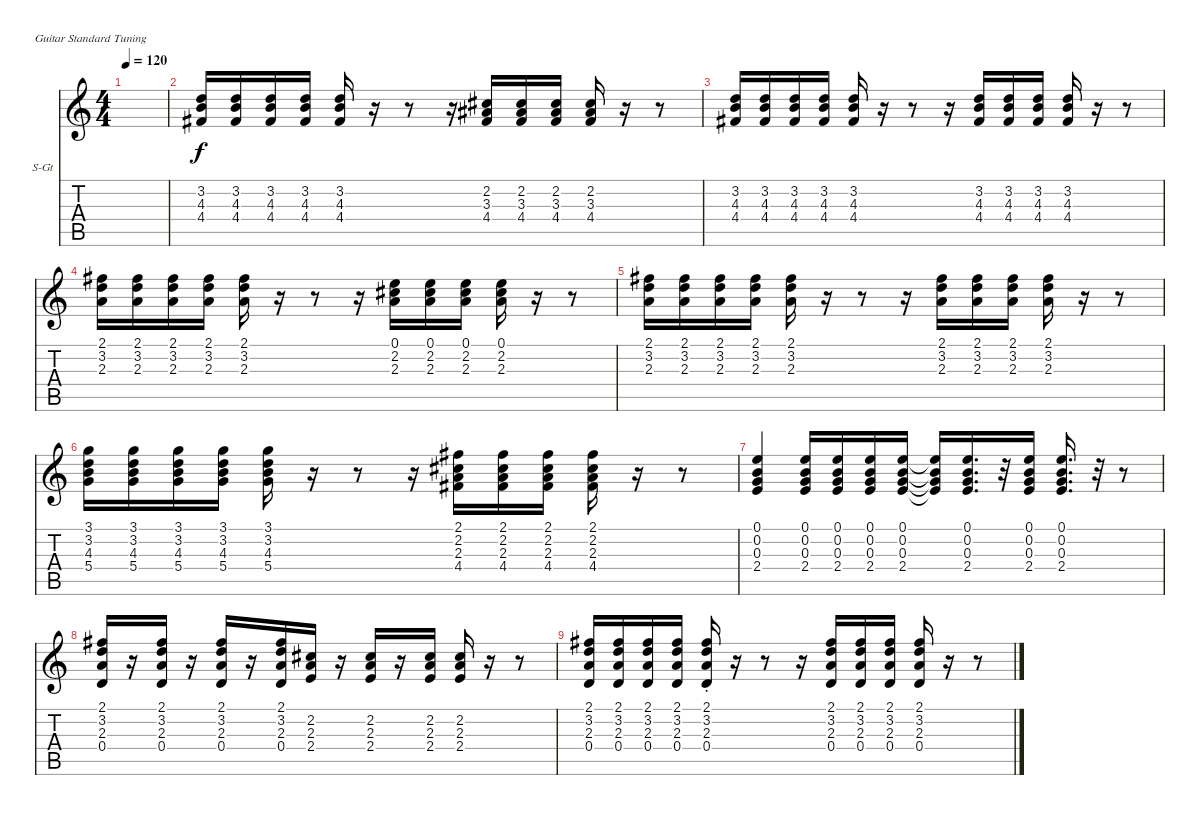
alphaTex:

\defaultSystemsLayout 4
\bracketExtendMode nobrackets
\firstSystemTrackNameOrientation horizontal
\otherSystemsTrackNameOrientation horizontal
\track ("Steel Guitar" "S-Gt") {instrument acousticguitarsteel}
\staff {score tabs}
\tuning (E4 B3 G3 D3 A2 E2)
\ts (4 4)
\tempo 120
\clef g2
\ks c
|
(4.4 4.3 3.2).16 (4.4 4.3 3.2).16 (4.4 4.3 3.2).16 (4.4 4.3 3.2).16 (4.4 4.3 3.2).16 r.16 r.8 r.16 (4.4 3.3 2.2).16 (4.4 3.3 2.2).16 (4.4 3.3 2.2).16 (4.4 3.3 2.2).16 r.16 r.8 |
(4.4 4.3 3.2).16 (4.4 4.3 3.2).16 (4.4 4.3 3.2).16 (4.4 4.3 3.2).16 (4.4 4.3 3.2).16 r.16 r.8 r.16 (4.4 4.3 3.2).16 (4.4 4.3 3.2).16 (4.4 4.3 3.2).16 (4.4 4.3 3.2).16 r.16 r.8 |
(2.3 3.2 2.1).16 (2.3 3.2 2.1).16 (2.3 3.2 2.1).16 (2.3 3.2 2.1).16 (2.3 3.2 2.1).16 r.16 r.8 r.16 (2.3 2.2 0.1).16 (2.3 2.2 0.1).16 (2.3 2.2 0.1).16 (2.3 2.2 0.1).16 r.16 r.8 |
(2.3 3.2 2.1).16 (2.3 3.2 2.1).16 (2.3 3.2 2.1).16 (2.3 3.2 2.1).16 (2.3 3.2 2.1).16 r.16 r.8 r.16 (2.3 3.2 2.1).16 (2.3 3.2 2.1).16 (2.3 3.2 2.1).16 (2.3 3.2 2.1).16 r.16 r.8 |
\scale
0.404857 (5.4 4.3 3.2 3.1).16 (5.4 4.3 3.2 3.1).16 (5.4 4.3 3.2 3.1).16 (5.4 4.3 3.2 3.1).16 (5.4 4.3 3.2 3.1).16 r.16 r.8 r.16 (4.4 2.3 2.2 2.1).16 (4.4 2.3 2.2 2.1).16 (4.4 2.3 2.2 2.1).16 (4.4 2.3 2.2 2.1).16 r.16 r.8 |
\scale
0.248218 (2.4 0.3 0.2 0.1).4 (2.4 0.3 0.2 0.1).16 (2.4 0.3 0.2 0.1).16 (2.4 0.3 0.2 0.1).16 (2.4 0.3 0.2 0.1).16 (2.4{t} 0.3{t} 0.2{t} 0.1{t}).16 (2.4 0.3 0.2 0.1).16{d} r.32 (2.4 0.3 0.2 0.1).16 (2.4 0.3 0.2 0.1).16{d} r.32 r.8 |
\scale
0.347324 (0.4 2.3 3.2 2.1).16 r.16 (0.4 2.3 3.2 2.1).16 r.16 (0.4 2.3 3.2 2.1).16 r.16 (0.4 2.3 3.2 2.1).16 (2.4 2.3 2.2).16 r.16 (2.4 2.3 2.2).16 r.16 (2.4 2.3 2.2).16 (2.4 2.3 2.2).16 r.16 r.8 |
(0.4 2.3 3.2 2.1).16 (0.4 2.3 3.2 2.1).16 (0.4 2.3 3.2 2.1).16 (0.4 2.3 3.2 2.1).16 (0.4{st} 2.3 3.2 2.1).16 r.16 r.8 r.16 (0.4 2.3 3.2 2.1).16 (0.4 2.3 3.2 2.1).16 (0.4 2.3 3.2 2.1).16 (0.4 2.3 3.2 2.1).16 r.16 r.8
